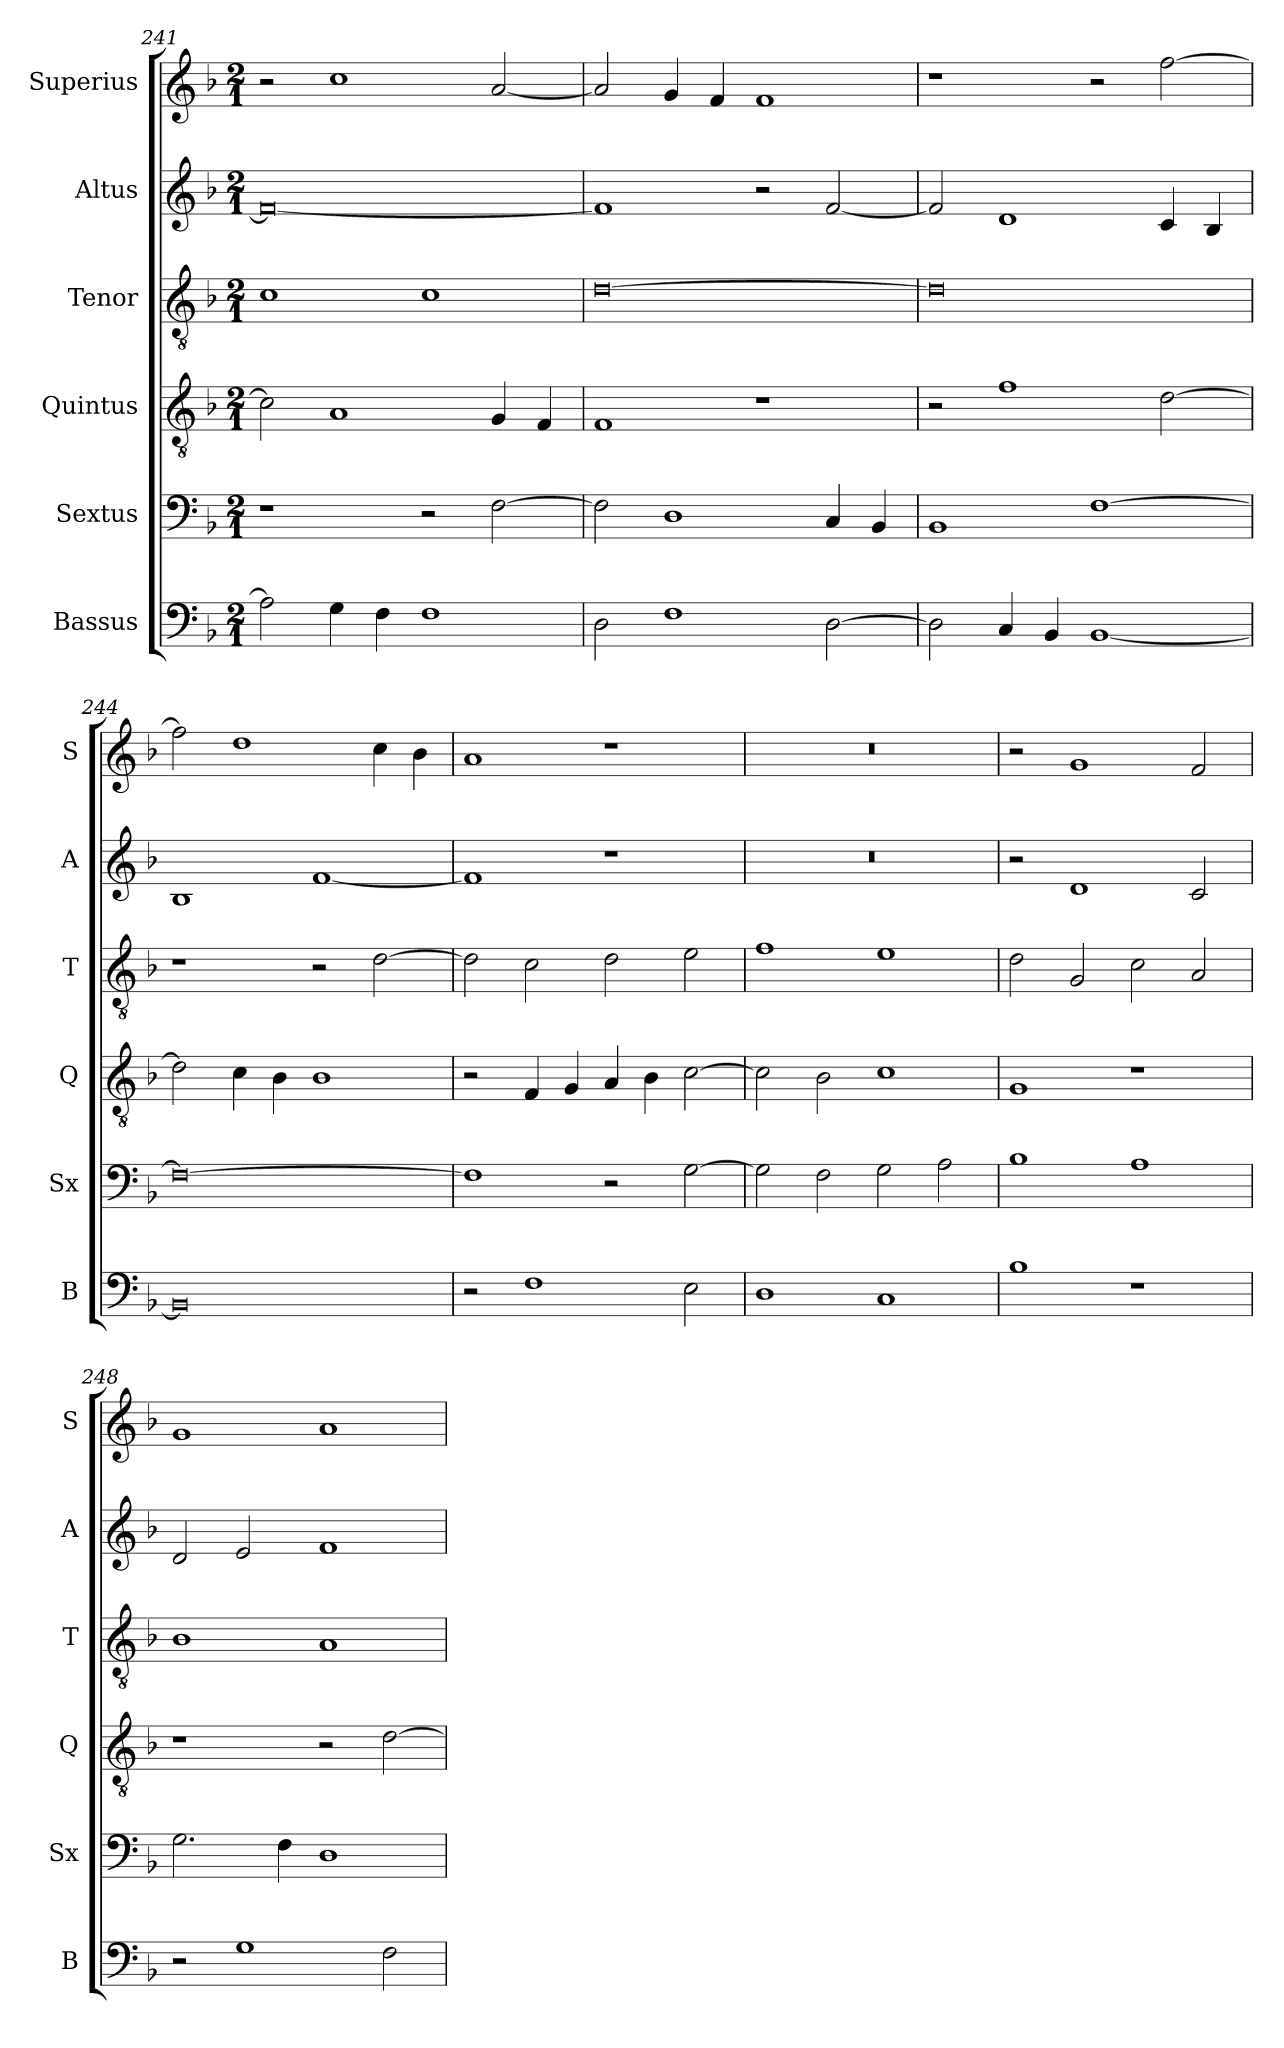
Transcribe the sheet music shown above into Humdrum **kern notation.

**kern	**kern	**kern	**kern	**kern	**kern
*part6	*part5	*part4	*part3	*part2	*part1
*staff6	*staff5	*staff4	*staff3	*staff2	*staff1
*I"Bassus	*I"Sextus	*I"Quintus	*I"Tenor	*I"Altus	*I"Superius
*I'B	*I'Sx	*I'Q	*I'T	*I'A	*I'S
*clefF4	*clefF4	*clefGv2	*clefGv2	*clefG2	*clefG2
*k[b-]	*k[b-]	*k[b-]	*k[b-]	*k[b-]	*k[b-]
*M2/1	*M2/1	*M2/1	*M2/1	*M2/1	*M2/1
=241	=241	=241	=241	=241	=241
2A\]	1r	2c\]	1c	0f_	2r
4G\	.	1A	.	.	1cc
4F\	.	.	.	.	.
1F	2r	.	1c	.	.
.	[2F\	4G/	.	.	[2a/
.	.	4F/	.	.	.
=242	=242	=242	=242	=242	=242
2D\	2F\]	1F	[0d	1f]	2a/]
1F	1D	.	.	.	4g/
.	.	.	.	.	4f/
.	.	1r	.	2r	1f
[2D\	4C/	.	.	[2f/	.
.	4BB-/	.	.	.	.
=243	=243	=243	=243	=243	=243
2D\]	1BB-	2r	0d]	2f/]	1r
4C/	.	1f	.	1d	.
4BB-/	.	.	.	.	.
[1BB-	[1F	.	.	.	2r
.	.	[2d\	.	4c/	[2ff\
.	.	.	.	4B-/	.
=244	=244	=244	=244	=244	=244
0BB-]	0F_	2d\]	1r	1B-	2ff\]
.	.	4c\	.	.	1dd
.	.	4B-\	.	.	.
.	.	1B-	2r	[1f	.
.	.	.	[2d\	.	4cc\
.	.	.	.	.	4b-\
=245	=245	=245	=245	=245	=245
2r	1F]	2r	2d\]	1f]	1a
1F	.	4F/	2c\	.	.
.	.	4G/	.	.	.
.	2r	4A/	2d\	1r	1r
.	.	4B-\	.	.	.
2E\	[2G\	[2c\	2e\	.	.
=246	=246	=246	=246	=246	=246
1D	2G\]	2c\]	1f	0r	0r
.	2F\	2B-\	.	.	.
1C	2G\	1c	1e	.	.
.	2A\	.	.	.	.
=247	=247	=247	=247	=247	=247
1B-	1B-	1G	2d\	2r	2r
.	.	.	2G/	1d	1g
1r	1A	1r	2c\	.	.
.	.	.	2A/	2c/	2f/
=248	=248	=248	=248	=248	=248
2r	2.G\	1r	1B-	2d/	1g
1G	.	.	.	2e/	.
.	4F\	.	.	.	.
.	1D	2r	1A	1f	1a
2F\	.	[2d\	.	.	.
=	=	=	=	=	=
*-	*-	*-	*-	*-	*-
